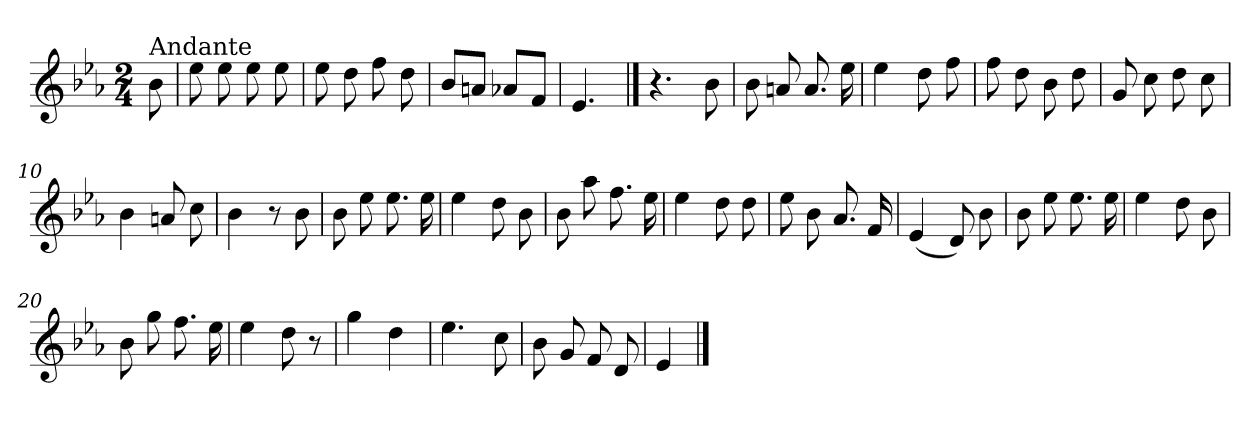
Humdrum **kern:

**kern
*part1
*staff1
*clefG2
*k[b-e-a-]
*E-:
*M2/4
=
!LO:TX:a:t=Andante
8b-\
=1
8ee-\
8ee-\
8ee-\
8ee-\
=2
8ee-\
8dd\
8ff\
8dd\
=3
8b-/L
8an/J
8a-X/L
8f/J
=4
4.e-/
==5
4.r
8b-\
=6
8b-\
8an/
8.a/
16ee-\
=7
4ee-\
8dd\
8ff\
!!LO:LB:g=z
=8
8ff\
8dd\
8b-\
8dd\
=9
8g/
8cc\
8dd\
8cc\
=10
4b-\
8an/
8cc\
=11
4b-\
8r
8b-\
=12
8b-\
8ee-\
8.ee-\
16ee-\
=13
4ee-\
8dd\
8b-\
=14
8b-\
8aa-\
8.ff\
16ee-\
=15
4ee-\
8dd\
8dd\
=16
8ee-\
8b-\
8.a-/
16f/
!!LO:LB:g=z
=17
(<4e-/
8d/)
8b-\
=18
8b-\
8ee-\
8.ee-\
16ee-\
=19
4ee-\
8dd\
8b-\
=20
8b-\
8gg\
8.ff\
16ee-\
=21
4ee-\
8dd\
8r
=22
4gg\
4dd\
=23
4.ee-\
8cc\
=24
8b-\
8g/
8f/
8d/
=25
4e-/
==
*-
